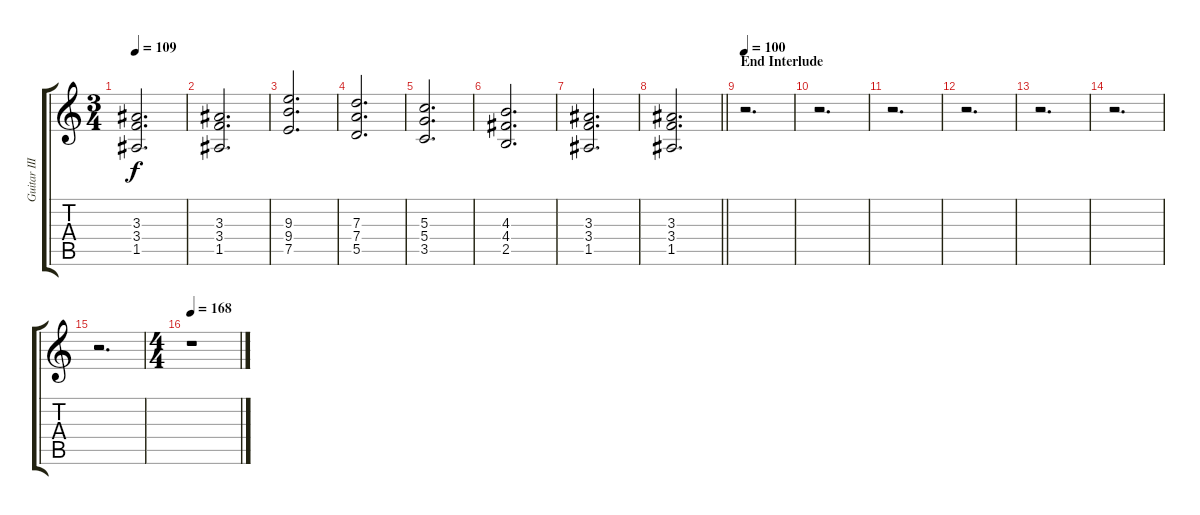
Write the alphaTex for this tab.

\track ("Guitar III Overdrive/Dist" "Guitar III") {instrument distortionguitar}
\staff {score tabs}
\tuning (E4 B3 G3 D3 A2 E2) {hide}
\ts (3 4)
\tempo 109
\clef g2
\ks c
(3.3 3.4 1.5).2{d dy f} |
(3.3 3.4 1.5).2{d} |
(9.3 9.4 7.5).2{d} |
(7.3 7.4 5.5).2{d} |
(5.3 5.4 3.5).2{d} |
(4.3 4.4 2.5).2{d} |
(3.3 3.4 1.5).2{d} |
\barLineRight lightlight
(3.3 3.4 1.5).2{d} |
\section ("" "End Interlude")
\tempo 100
r.2{d} |
r.2{d} |
r.2{d} |
r.2{d} |
r.2{d} |
r.2{d} |
r.2{d} |
\ts (4 4)
\tempo 168
r.1
